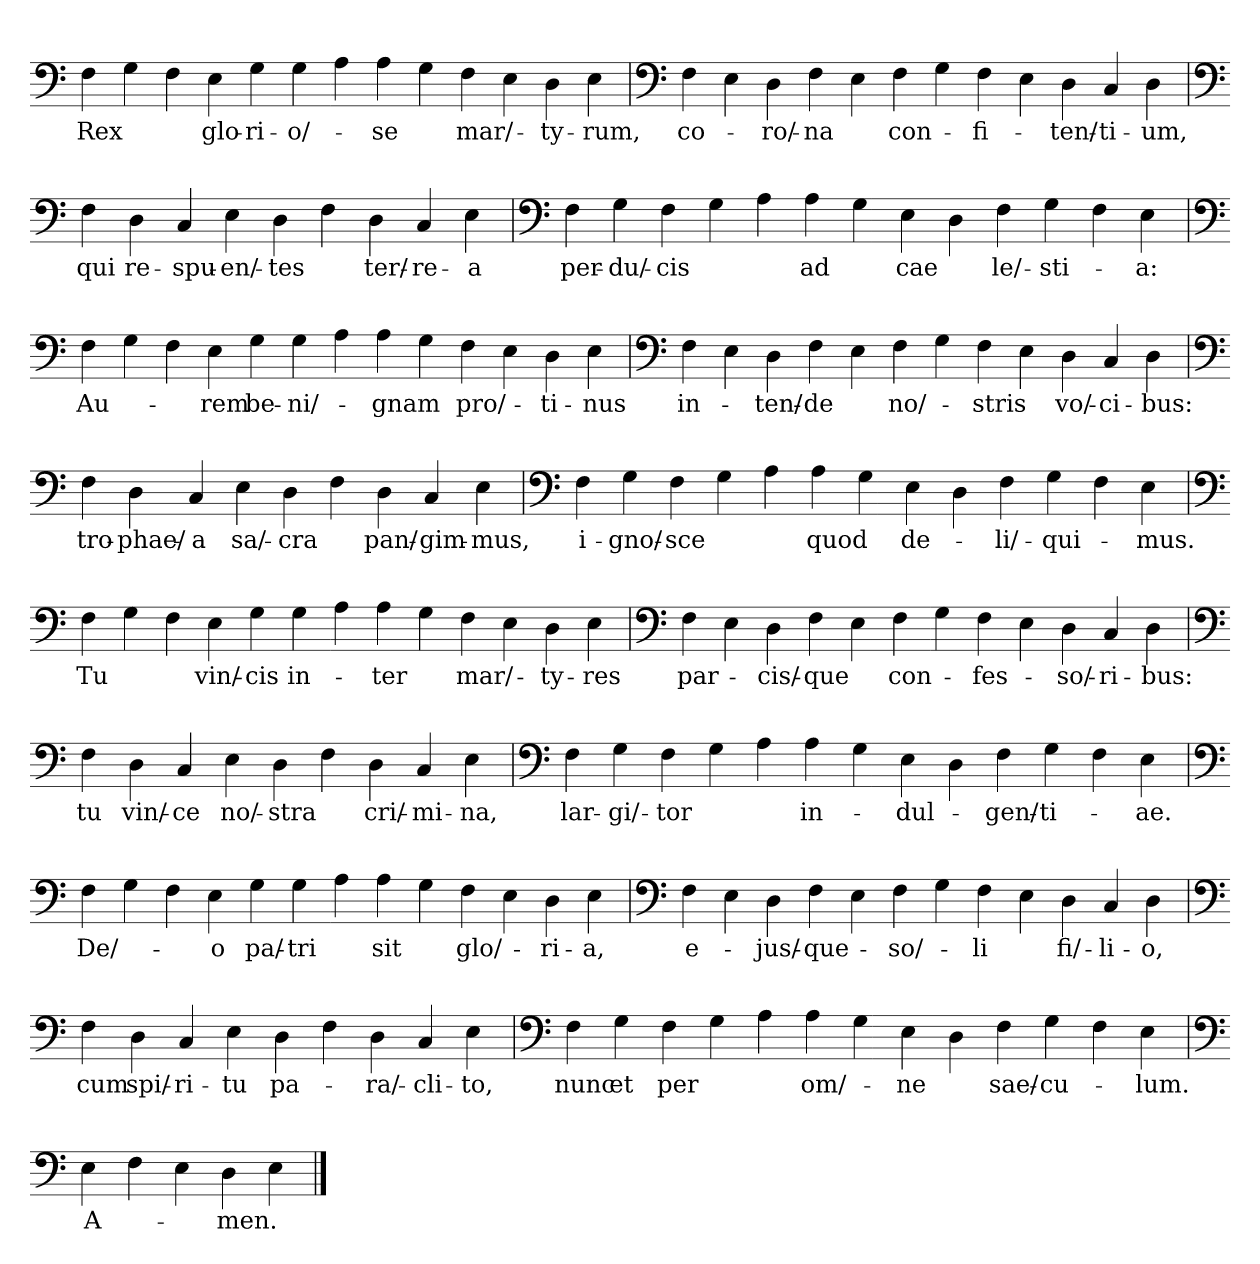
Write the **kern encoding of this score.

**kern	**text
*part1	*part1
*staff1	*staff1
*clefF4	*
=	=
4F	Rex
4G	.
4F	.
4E	glo-
4G	-ri-
4G	-o/-
4A	.
4A	-se
4G	.
4F	mar/-
4E	.
4D	-ty-
4E	-rum,
=`	=`
*clefF4	*
4F	co-
4E	.
4D	-ro/-
4F	-na
4E	.
4F	con-
4G	.
4F	-fi-
4E	.
4D	-ten/-
4C	-ti-
4D	-um,
='	='
*clefF4	*
4F	qui
4D	re-
4C	-spu-
4E	-en/-
4D	-tes
4F	.
4D	ter/-
4C	-re-
4E	-a
=`	=`
*clefF4	*
4F	per-
4G	-du/-
4F	-cis
4G	.
4A	.
4A	ad
4G	.
4E	cae
4D	.
4F	le/-
4G	-sti-
4F	.
4E	-a:
=	=
*clefF4	*
4F	Au-
4G	.
4F	.
4E	-rem
4G	be-
4G	-ni/-
4A	.
4A	-gnam
4G	.
4F	pro/-
4E	.
4D	-ti-
4E	-nus
=`	=`
*clefF4	*
4F	in-
4E	.
4D	-ten/-
4F	-de
4E	.
4F	no/-
4G	.
4F	-stris
4E	.
4D	vo/-
4C	-ci-
4D	-bus:
='	='
*clefF4	*
4F	tro-
4D	-phae/-
4C	-a
4E	sa/-
4D	-cra
4F	.
4D	pan/-
4C	-gim-
4E	-mus,
=`	=`
*clefF4	*
4F	i-
4G	-gno/-
4F	-sce
4G	.
4A	.
4A	quod
4G	.
4E	de-
4D	.
4F	-li/-
4G	-qui-
4F	.
4E	-mus.
=	=
*clefF4	*
4F	Tu
4G	.
4F	.
4E	vin/-
4G	-cis
4G	in-
4A	.
4A	-ter
4G	.
4F	mar/-
4E	.
4D	-ty-
4E	-res
=`	=`
*clefF4	*
4F	par-
4E	.
4D	-cis/-
4F	-que
4E	.
4F	con-
4G	.
4F	-fes-
4E	.
4D	-so/-
4C	-ri-
4D	-bus:
='	='
*clefF4	*
4F	tu
4D	vin/-
4C	-ce
4E	no/-
4D	-stra
4F	.
4D	cri/-
4C	-mi-
4E	-na,
=`	=`
*clefF4	*
4F	lar-
4G	-gi/-
4F	-tor
4G	.
4A	.
4A	in-
4G	.
4E	-dul-
4D	.
4F	-gen/-
4G	-ti-
4F	.
4E	-ae.
=	=
*clefF4	*
4F	De/-
4G	.
4F	.
4E	-o
4G	pa/-
4G	-tri
4A	.
4A	sit
4G	.
4F	glo/-
4E	.
4D	-ri-
4E	-a,
=`	=`
*clefF4	*
4F	e-
4E	.
4D	-jus/-
4F	-que-
4E	.
4F	-so/-
4G	.
4F	-li
4E	.
4D	fi/-
4C	-li-
4D	-o,
='	='
*clefF4	*
4F	cum
4D	spi/-
4C	-ri-
4E	-tu
4D	pa-
4F	.
4D	-ra/-
4C	-cli-
4E	-to,
=`	=`
*clefF4	*
4F	nunc
4G	et
4F	per
4G	.
4A	.
4A	om/-
4G	.
4E	-ne
4D	.
4F	sae/-
4G	-cu-
4F	.
4E	-lum.
=	=
*clefF4	*
4E	A-
4F	.
4E	.
4D	-men.
4E	.
==	==
*-	*-
